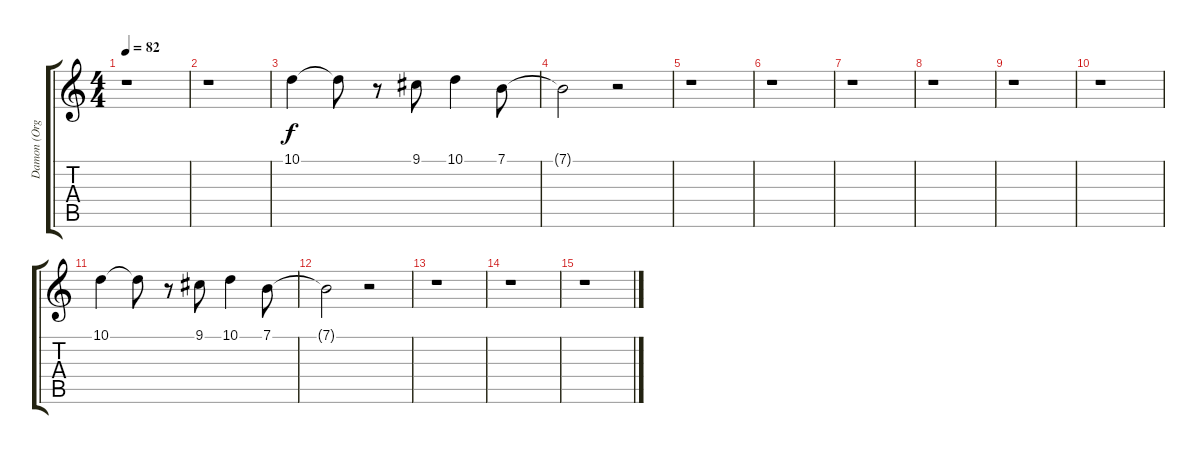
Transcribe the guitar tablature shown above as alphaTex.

\track ("Damon (Organ)" "Damon (Org") {instrument drawbarorgan}
\staff {score tabs}
\tuning (E4 B3 G3 D3 A2 E2) {hide}
\ts (4 4)
\tempo 82
\clef g2
\ks c
r.1{dy f} |
r.1 |
10.1.4 10.1{t}.8 r.8 9.1.8 10.1.4 7.1.8 |
7.1{t}.2 r.2 |
r.1 |
r.1 |
r.1 |
r.1 |
r.1 |
r.1 |
10.1.4 10.1{t}.8 r.8 9.1.8 10.1.4 7.1.8 |
7.1{t}.2 r.2 |
r.1 |
r.1 |
r.1
